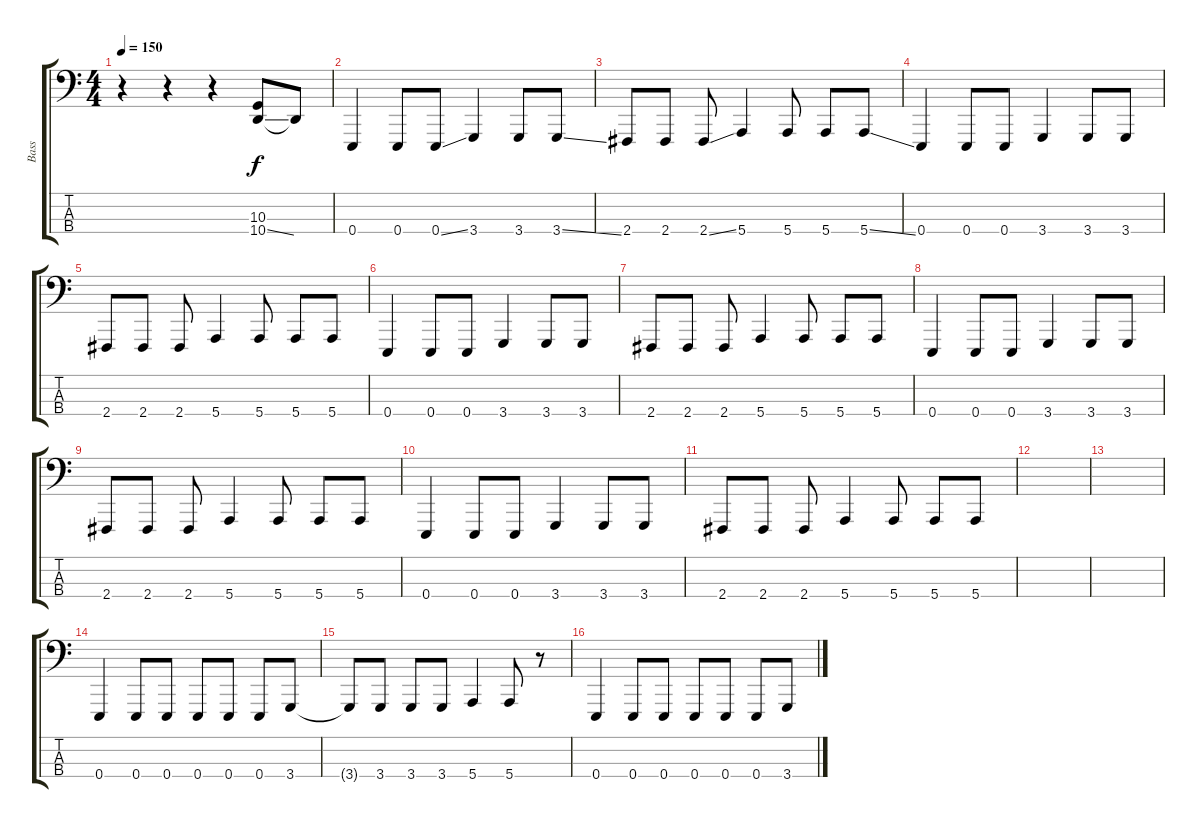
\track ("Bass" "Bass") {instrument lead8bassandlead}
\staff {score tabs}
\tuning (G2 D2 A1 E1) {hide}
\ts (4 4)
\tempo 150
\clef f4
\ks c
r.4{dy f instrument lead8bassandlead} r.4 r.4 (10.3 10.4{ss}).8 10.4{t}.8 |
0.4.4 0.4.8 0.4{ss}.8 3.4.4 3.4.8 3.4{ss}.8 |
2.4.8 2.4.8 2.4{ss}.8 5.4.4 5.4.8 5.4.8 5.4{ss}.8 |
0.4.4 0.4.8 0.4.8 3.4.4 3.4.8 3.4.8 |
2.4.8 2.4.8 2.4.8 5.4.4 5.4.8 5.4.8 5.4.8 |
0.4.4 0.4.8 0.4.8 3.4.4 3.4.8 3.4.8 |
2.4.8 2.4.8 2.4.8 5.4.4 5.4.8 5.4.8 5.4.8 |
0.4.4 0.4.8 0.4.8 3.4.4 3.4.8 3.4.8 |
2.4.8 2.4.8 2.4.8 5.4.4 5.4.8 5.4.8 5.4.8 |
0.4.4 0.4.8 0.4.8 3.4.4 3.4.8 3.4.8 |
2.4.8 2.4.8 2.4.8 5.4.4 5.4.8 5.4.8 5.4.8 |
|
|
0.4.4 0.4.8 0.4.8 0.4.8 0.4.8 0.4.8 3.4.8 |
3.4{t}.8 3.4.8 3.4.8 3.4.8 5.4.4 5.4.8 r.8 |
0.4.4 0.4.8 0.4.8 0.4.8 0.4.8 0.4.8 3.4.8
